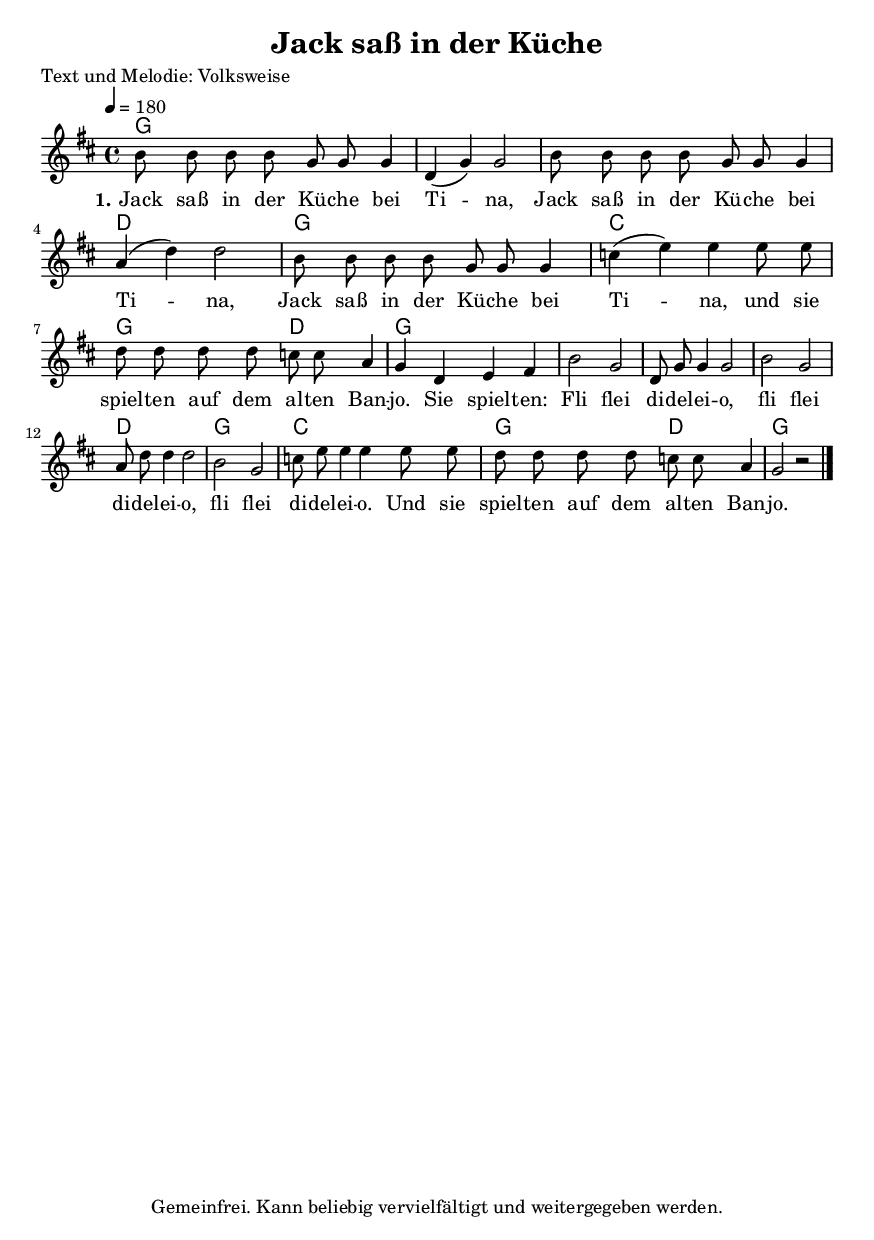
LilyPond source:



\header {
  title = "Jack saß in der Küche"
  poet = "Text und Melodie: Volksweise"
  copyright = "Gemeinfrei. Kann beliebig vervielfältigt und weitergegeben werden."
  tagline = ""
}

\version "2.12.3"

\include "default.ly"

#(set-global-staff-size 16)

\include "deutsch.ly"

Singstimme = \relative c' {
  fis8 fis fis fis d d d4 a (d) d2 
  fis8 fis fis fis d d d4 e (a) a2 
  fis8 fis fis fis d d d4 g (h) h h8 h8 
  a a a a g g e4  | d4 a h cis 
  fis2 d2 a8 d8 d4 d2
  fis2 d2 e8 a8 a4 a2
  fis2 d2 g8 h8 h4 h4 h8 h8 |
  a a a a g g e4 d2 r2
  \bar "|."
}

Stropheeins = \lyrics {
  \set stanza = #"1." 
  Jack saß in der Kü -- che bei Ti -- "na," 
  Jack saß in der Kü -- che bei Ti -- "na," 
  Jack saß in der Kü -- che bei Ti -- "na,"
  und sie spiel -- ten auf dem al -- ten Ban -- jo. 
  Sie spiel -- ten:
  Fli flei di -- del -- ei -- o, 
  fli flei di -- del -- ei -- o,
  fli flei di -- del -- ei -- o.
  Und sie spiel -- ten auf dem al -- ten Ban -- jo.
}

harmonies = \chordmode { 
  d1 s1 s1 a1 d1 g1 d2 a2 d1 s1 s1 s1 a1 d1 g1 d2 a2 d1 
} 


\score {
  <<
    \new ChordNames { \transpose d g  \harmonies }
    \new Voice = "mel" {
      \autoBeamOff
      \time 4/4
      \key d \major
      \tempo 4 = 180
      \transpose d g \Singstimme
    }
    \new Lyrics \lyricsto mel \Stropheeins
  >>
 \layout {}
 \midi {}
}

 % some settings % vim: sw=2 et
